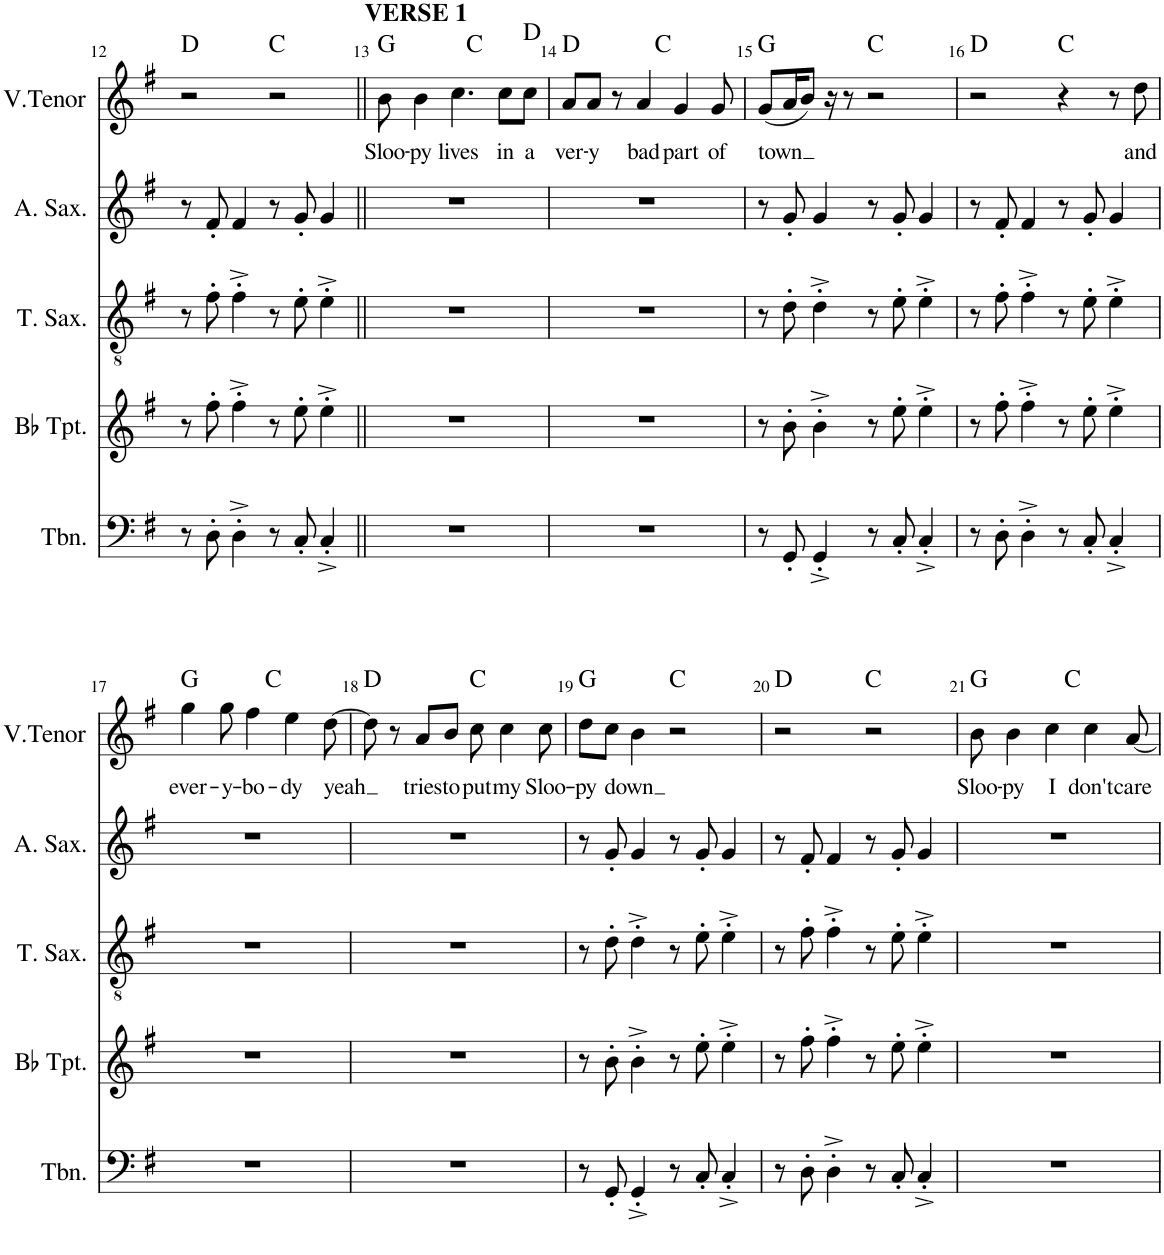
**kern	**kern	**kern	**kern	**kern	**text	**harte
*part5	*part4	*part3	*part2	*part1	*part1	*part1
*staff5	*staff4	*staff3	*staff2	*staff1	*staff1	*
*I"Trombone	*I"Bb Trumpet	*I"Tenor Saxophone	*I"Alto Saxophone	*I"V. Tenor	*	*
*I'Tbn.	*I'Bb Tpt.	*I'T. Sax.	*I'A. Sax.	*I'V.Tenor	*	*
!!LO:PB:g=z
*clefF4	*clefG2	*clefGv2	*clefG2	*clefG2	*	*
*	*ITrd1c2	*ITrd8c14	*ITrd5c9	*	*	*
*k[f#]	*k[f#]	*k[f#]	*k[f#]	*k[f#]	*	*
*M4/4	*M4/4	*M4/4	*M4/4	*M4/4	*	*
=12	=12	=12	=12	=12	=12	=12
8r	8r	8r	8r	2r	.	D:maj
8D'\	8ff#'\	8f#'\	8f#'/	.	.	.
4D'^\	4ff#'^\	4f#'^\	4f#/	.	.	.
8r	8r	8r	8r	2r	.	C:maj
8C'/	8ee'\	8e'\	8g'/	.	.	.
4C'^/	4ee'^\	4e'^\	4g/	.	.	.
=13||	=13||	=13||	=13||	=13||	=13||	=13||
!	!	!	!	!LO:TX:a:B:t=VERSE 1	!	!
!	!	!	!	!	!LO:LY:b	!
*	*	*	*	*^	*	*
1r	1r	1r	1r	8b\	2ryy	Sloo-	G:maj
!	!	!	!	!	!	!LO:LY:b	!
.	.	.	.	4b\	.	-py	.
!	!	!	!	!	!	!LO:LY:b	!
.	.	.	.	4.cc\	.	lives	.
.	.	.	.	.	2ryy	.	C:maj
!	!	!	!	!	!	!LO:LY:b	!
.	.	.	.	8cc\L	.	in	.
!	!	!	!	!	!	!LO:LY:b	!
.	.	.	.	8cc\J	.	a	D:maj
=14	=14	=14	=14	=14	=14	=14	=14
!	!	!	!	!	!	!LO:LY:b	!
1r	1r	1r	1r	8a/L	2ryy	ver-	D:maj
!	!	!	!	!	!	!LO:LY:b	!
.	.	.	.	8a/J	.	-y	.
.	.	.	.	8r	.	.	.
!	!	!	!	!	!	!LO:LY:b	!
.	.	.	.	4a/	.	bad	.
.	.	.	.	.	2ryy	.	C:maj
!	!	!	!	!	!	!LO:LY:b	!
.	.	.	.	4g/	.	part	.
!	!	!	!	!	!	!LO:LY:b	!
.	.	.	.	8g/	.	of	.
=15	=15	=15	=15	=15	=15	=15	=15
!	!	!	!	!	!	!LO:LY:b	!
*	*	*	*	*v	*v	*	*
8r	8r	8r	8r	(8g/L	town	G:maj
8GG'/	8b'\	8d'\	8g'/	16a/K	.	.
.	.	.	.	8b/J)	.	.
4GG'^/	4b'^\	4d'^\	4g/	.	.	.
.	.	.	.	16r	.	.
.	.	.	.	8r	.	.
8r	8r	8r	8r	2r	.	C:maj
8C'/	8ee'\	8e'\	8g'/	.	.	.
4C'^/	4ee'^\	4e'^\	4g/	.	.	.
=16	=16	=16	=16	=16	=16	=16
8r	8r	8r	8r	2r	.	D:maj
8D'\	8ff#'\	8f#'\	8f#'/	.	.	.
4D'^\	4ff#'^\	4f#'^\	4f#/	.	.	.
8r	8r	8r	8r	4r	.	C:maj
8C'/	8ee'\	8e'\	8g'/	.	.	.
4C'^/	4ee'^\	4e'^\	4g/	8r	.	.
!	!	!	!	!	!LO:LY:b	!
.	.	.	.	8dd\	and	.
!!LO:LB:g=z
=17	=17	=17	=17	=17	=17	=17
!	!	!	!	!	!LO:LY:b	!
*	*	*	*	*^	*	*
1r	1r	1r	1r	4gg\	2ryy	ever-	G:maj
!	!	!	!	!	!	!LO:LY:b	!
.	.	.	.	8gg\	.	-y-	.
!	!	!	!	!	!	!LO:LY:b	!
.	.	.	.	4ff#\	.	-bo-	.
.	.	.	.	.	2ryy	.	C:maj
!	!	!	!	!	!	!LO:LY:b	!
.	.	.	.	4ee\	.	-dy	.
!	!	!	!	!	!	!LO:LY:b	!
.	.	.	.	[8dd\	.	yeah	.
*	*	*	*	*v	*v	*	*
=18	=18	=18	=18	=18	=18	=18
1r	1r	1r	1r	8dd\]	.	D:maj
.	.	.	.	8r	.	.
!	!	!	!	!	!LO:LY:b	!
.	.	.	.	8a/L	tries	.
!	!	!	!	!	!LO:LY:b	!
.	.	.	.	8b/J	to	.
!	!	!	!	!	!LO:LY:b	!
.	.	.	.	8cc\	put	C:maj
!	!	!	!	!	!LO:LY:b	!
.	.	.	.	4cc\	my	.
!	!	!	!	!	!LO:LY:b	!
.	.	.	.	8cc\	Sloo-	.
=19	=19	=19	=19	=19	=19	=19
!	!	!	!	!	!LO:LY:b	!
8r	8r	8r	8r	8dd\L	-py	G:maj
!	!	!	!	!	!LO:LY:b	!
8GG'/	8b'\	8d'\	8g'/	8cc\J	down	.
4GG'^/	4b'^\	4d'^\	4g/	4b\	.	.
8r	8r	8r	8r	2r	.	C:maj
8C'/	8ee'\	8e'\	8g'/	.	.	.
4C'^/	4ee'^\	4e'^\	4g/	.	.	.
=20	=20	=20	=20	=20	=20	=20
8r	8r	8r	8r	2r	.	D:maj
8D'\	8ff#'\	8f#'\	8f#'/	.	.	.
4D'^\	4ff#'^\	4f#'^\	4f#/	.	.	.
8r	8r	8r	8r	2r	.	C:maj
8C'/	8ee'\	8e'\	8g'/	.	.	.
4C'^/	4ee'^\	4e'^\	4g/	.	.	.
=21	=21	=21	=21	=21	=21	=21
!	!	!	!	!	!LO:LY:b	!
*	*	*	*	*^	*	*
1r	1r	1r	1r	8b\	2ryy	Sloo-	G:maj
!	!	!	!	!	!	!LO:LY:b	!
.	.	.	.	4b\	.	-py	.
!	!	!	!	!	!	!LO:LY:b	!
.	.	.	.	4cc\	.	I	.
.	.	.	.	.	2ryy	.	C:maj
!	!	!	!	!	!	!LO:LY:b	!
.	.	.	.	4cc\	.	don't	.
!	!	!	!	!	!	!LO:LY:b	!
.	.	.	.	[8a/	.	care	.
*	*	*	*	*v	*v	*	*
=	=	=	=	=	=	=
*-	*-	*-	*-	*-	*-	*-
